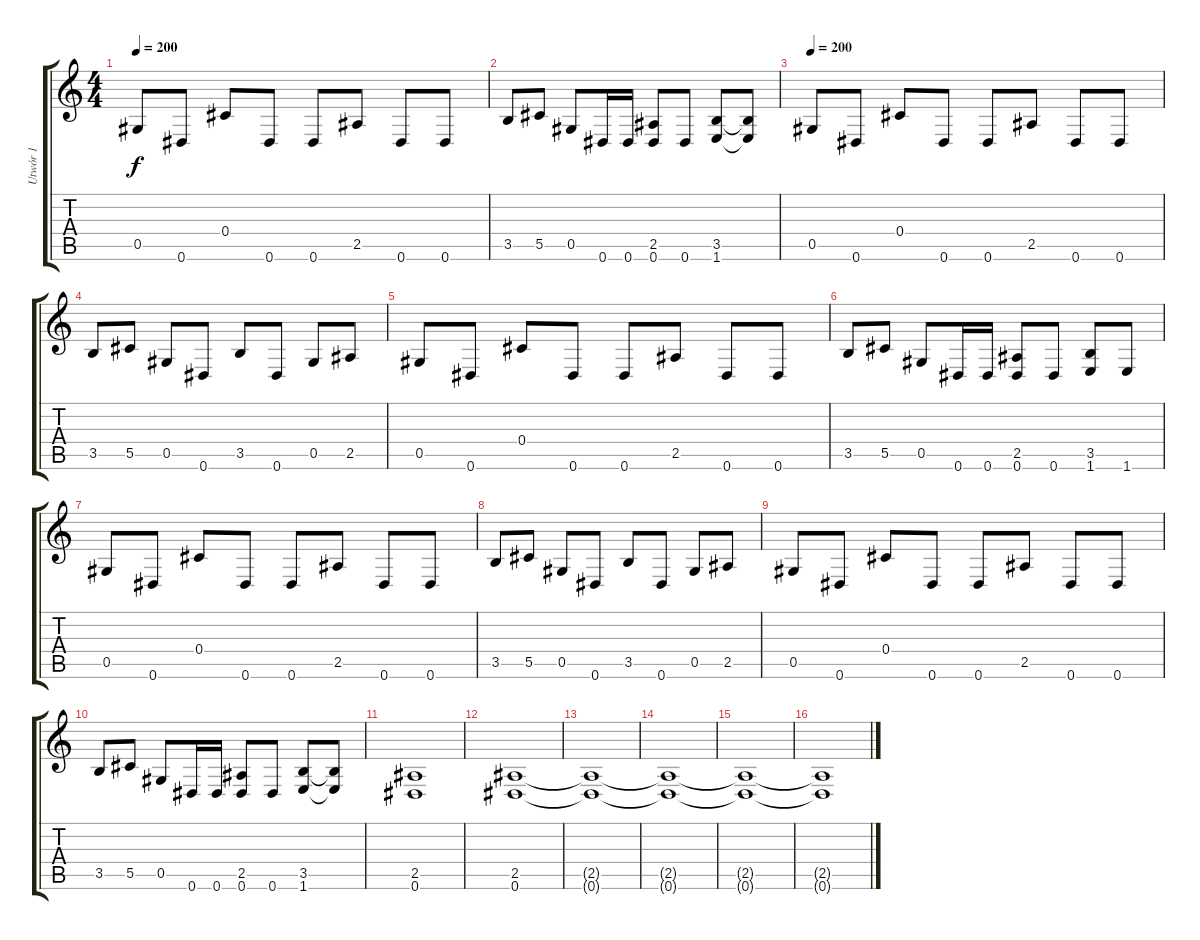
\track ("Utwór 1" "Utwór 1") {instrument distortionguitar}
\staff {score tabs}
\tuning (Eb4 Bb3 Gb3 Db3 Ab2 Eb2) {hide}
\ts (4 4)
\tempo 200
\clef g2
\ks c
0.5.8{dy f} 0.6.8 0.4.8 0.6.8 0.6.8 2.5.8 0.6.8 0.6.8 |
3.5.8 5.5.8 0.5.8 0.6.16 0.6.16 (2.5 0.6).8 0.6.8 (3.5 1.6).8 (3.5{t} 1.6{t}).8 |
\tempo 200
0.5.8 0.6.8 0.4.8 0.6.8 0.6.8 2.5.8 0.6.8 0.6.8 |
3.5.8 5.5.8 0.5.8 0.6.8 3.5.8 0.6.8 0.5.8 2.5.8 |
0.5.8 0.6.8 0.4.8 0.6.8 0.6.8 2.5.8 0.6.8 0.6.8 |
3.5.8 5.5.8 0.5.8 0.6.16 0.6.16 (2.5 0.6).8 0.6.8 (3.5 1.6).8 1.6.8 |
0.5.8 0.6.8 0.4.8 0.6.8 0.6.8 2.5.8 0.6.8 0.6.8 |
3.5.8 5.5.8 0.5.8 0.6.8 3.5.8 0.6.8 0.5.8 2.5.8 |
0.5.8 0.6.8 0.4.8 0.6.8 0.6.8 2.5.8 0.6.8 0.6.8 |
3.5.8 5.5.8 0.5.8 0.6.16 0.6.16 (2.5 0.6).8 0.6.8 (3.5 1.6).8 (3.5{t} 1.6{t}).8 |
(2.5 0.6).1 |
(2.5 0.6).1 |
(2.5{t} 0.6{t}).1 |
(2.5{t} 0.6{t}).1 |
(2.5{t} 0.6{t}).1 |
(2.5{t} 0.6{t}).1
